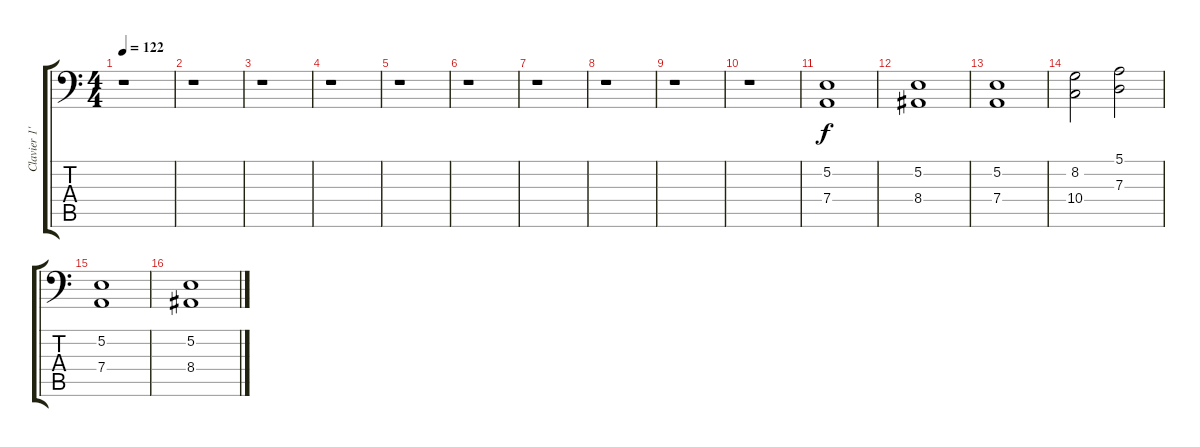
\track ("Clavier 1''" "Clavier 1'") {instrument synthstrings1}
\staff {score tabs}
\tuning (E3 B2 G2 D2 A1 E1) {hide}
\ts (4 4)
\tempo 122
\clef f4
\ks c
r.1{dy f} |
r.1 |
r.1 |
r.1 |
r.1 |
r.1 |
r.1 |
r.1 |
r.1 |
r.1 |
(5.2 7.4).1 |
(5.2 8.4).1 |
(5.2 7.4).1 |
(8.2 10.4).2 (5.1 7.3).2 |
(5.2 7.4).1 |
(5.2 8.4).1
